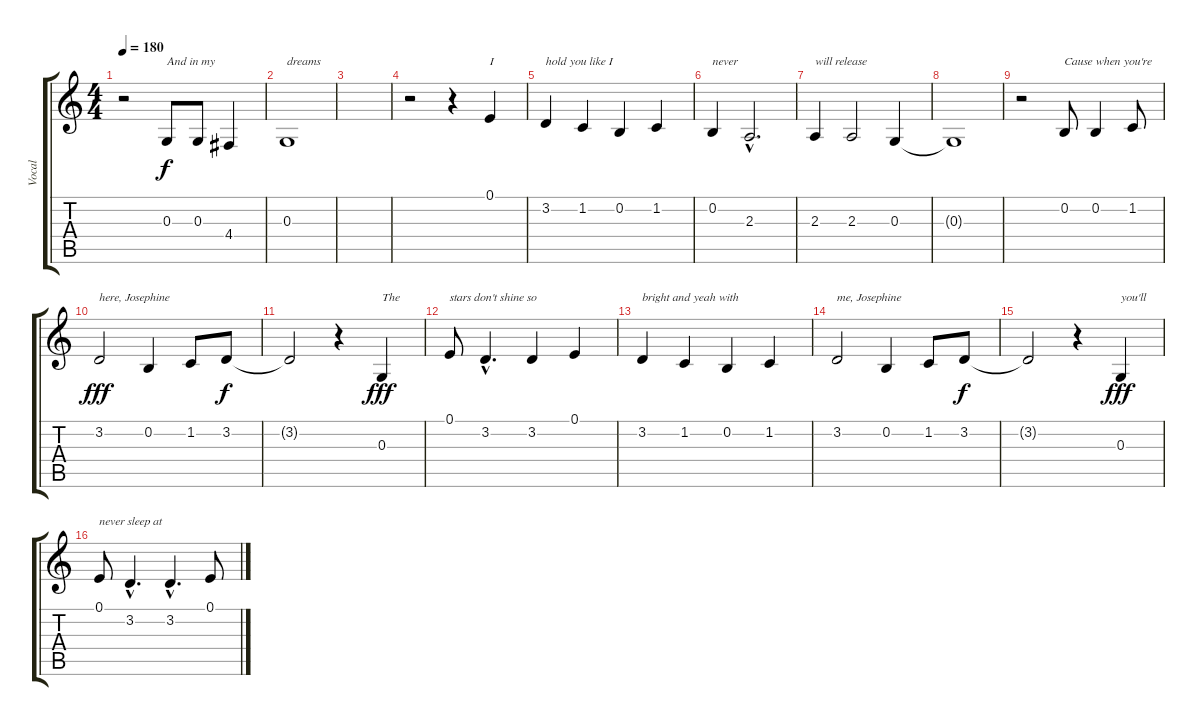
\track ("Vocal" "Vocal") {instrument clarinet}
\staff {score tabs}
\tuning (E4 B3 G3 D3 A2 E2) {hide}
\ts (4 4)
\tempo 180
\clef g2
\ks c
r.2{dy f} 0.3.8{txt "And in my"} 0.3.8 4.4.4 |
0.3.1{txt "dreams"} |
|
r.2 r.4 0.1.4{txt "I"} |
3.2.4{txt "hold you like I"} 1.2.4 0.2.4 1.2.4 |
0.2.4{txt "never"} 2.3{hac}.2{d} |
2.3.4{txt "will release"} 2.3.2 0.3.4 |
0.3{t}.1 |
r.2 0.2.8{txt "Cause when you're"} 0.2.4 1.2.8 |
3.2.2{txt "here, Josephine" dy fff} 0.2.4 1.2.8 3.2.8{dy f} |
3.2{t}.2 r.4 0.3.4{txt "The" dy fff} |
0.1.8{txt "stars don't shine so"} 3.2{hac}.4{d} 3.2.4 0.1.4 |
3.2.4{txt "bright and yeah with"} 1.2.4 0.2.4 1.2.4 |
3.2.2{txt "me, Josephine"} 0.2.4 1.2.8 3.2.8{dy f} |
3.2{t}.2 r.4 0.3.4{txt "you'll" dy fff} |
0.1.8{txt "never sleep at"} 3.2{hac}.4{d} 3.2{hac}.4{d} 0.1.8
